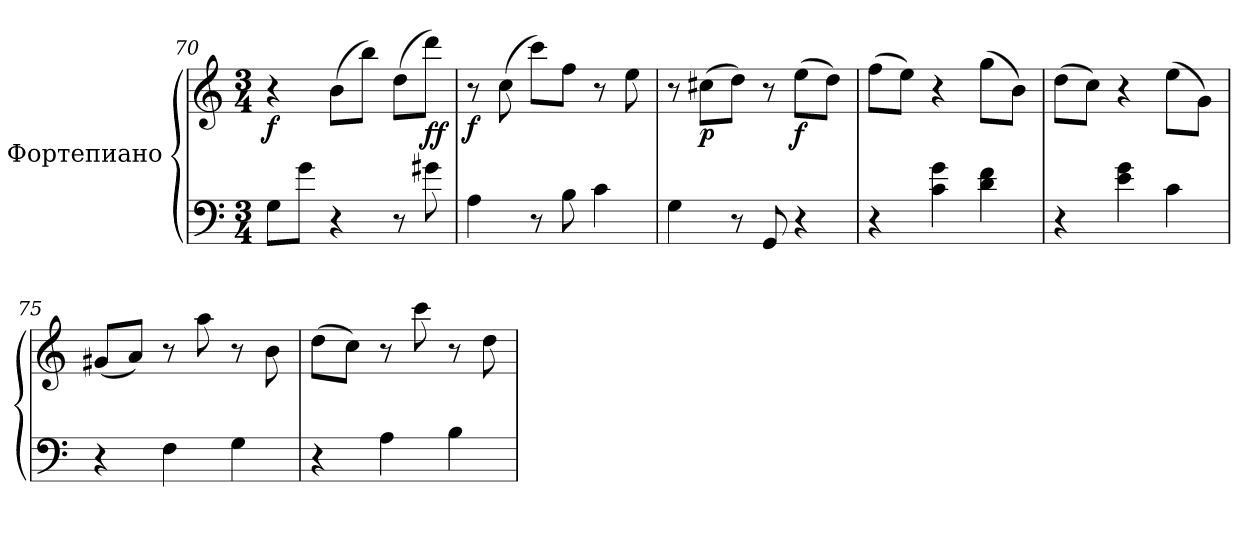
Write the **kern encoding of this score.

**kern	**kern	**dynam
*part1	*part1	*part1
*staff2	*staff1	*staff1/2
*I"Фортепиано	*	*
*clefF4	*clefG2	*
*k[]	*k[]	*
*M3/4	*M3/4	*
=70	=70	=70
!	!	!LO:DY:b
8G\L	4r	f
8g\J	.	.
4r	(>8b\L	.
.	8bb\J)	.
8r	(>8dd\L	.
!	!	!LO:DY:b
8g#X\	8ddd\J)	ff
=71	=71	=71
!	!	!LO:DY:b
4A\	8r	f
.	(>8cc\	.
8r	8ccc\L)	.
8B\	8ff\J	.
4c\	8r	.
.	8ee\	.
!!LO:LB:g=z
=72	=72	=72
4G\	8r	.
!	!	!LO:DY:b
.	(>8cc#X\L	p
8r	8dd\J)	.
8GG/	8r	.
!	!	!LO:DY:b
4r	(>8ee\L	f
.	8dd\J)	.
=73	=73	=73
4r	(>8ff\L	.
.	8ee\J)	.
4c\ 4g\	4r	.
4d\ 4f\	(>8gg\L	.
.	8b\J)	.
=74	=74	=74
4r	(>8dd\L	.
.	8cc\J)	.
4e\ 4g\	4r	.
4c\	(>8ee\L	.
.	8g\J)	.
=75	=75	=75
4r	(<8g#X/L	.
.	8a/J)	.
4F\	8r	.
.	8aa\	.
4G\	8r	.
.	8b\	.
=76	=76	=76
4r	(>8dd\L	.
.	8cc\J)	.
4A\	8r	.
.	8ccc\	.
4B\	8r	.
.	8dd\	.
=	=	=
*-	*-	*-
